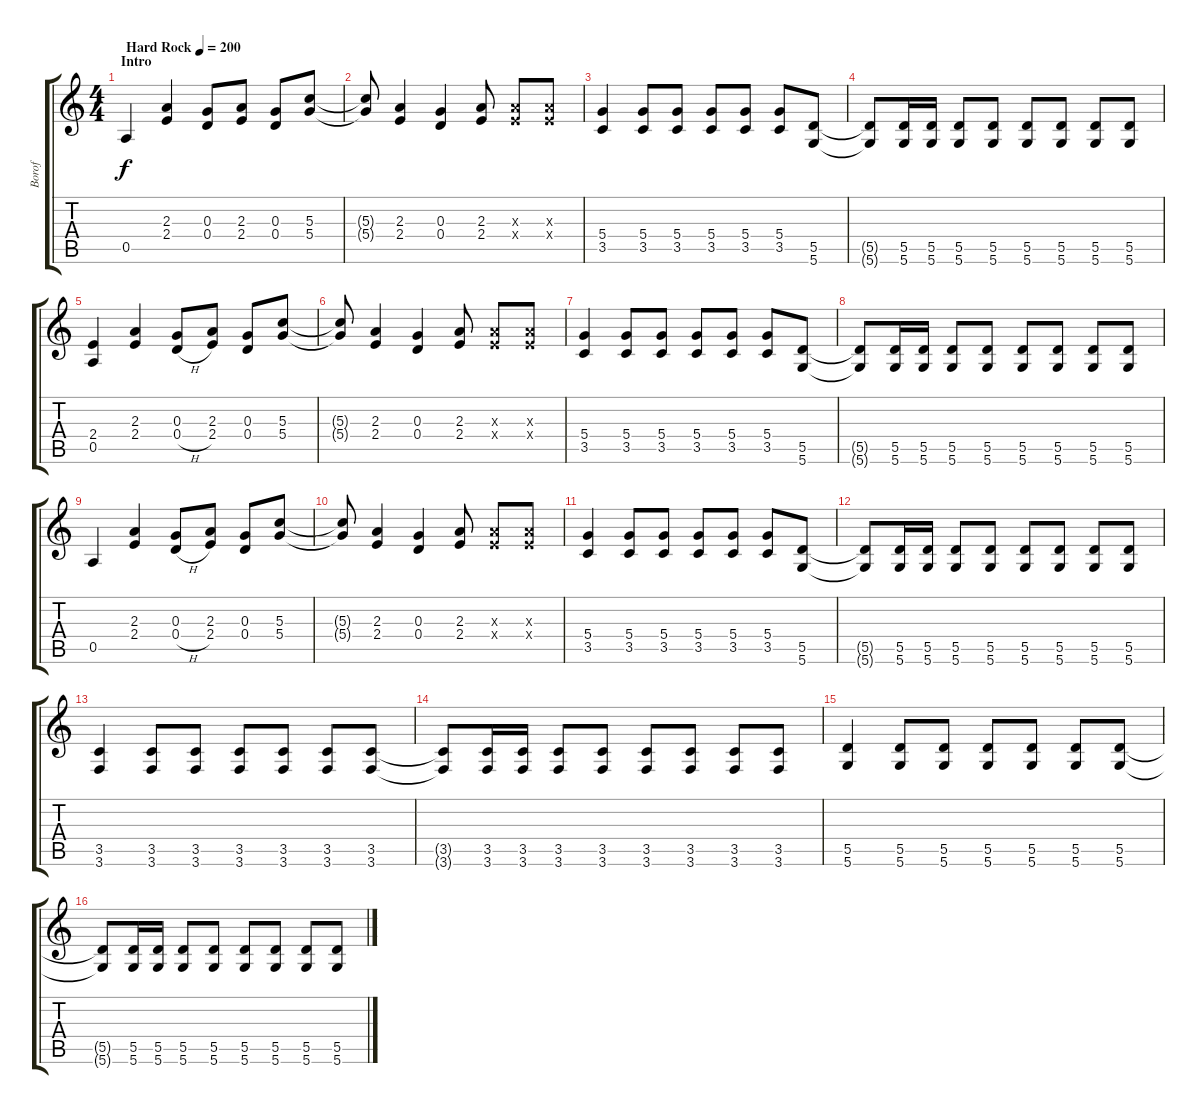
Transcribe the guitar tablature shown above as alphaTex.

\track ("Borof" "Borof") {instrument distortionguitar}
\staff {score tabs}
\tuning (E4 B3 G3 D3 A2 D2) {hide}
\ts (4 4)
\section ("" "Intro")
\tempo (200 "Hard Rock")
\clef g2
\ks c
0.5.4{dy f instrument distortionguitar} (2.3 2.4).4 (0.3 0.4).8 (2.3 2.4).8 (0.3 0.4).8 (5.3 5.4).8 |
(5.3{t} 5.4{t}).8 (2.3 2.4).4 (0.3 0.4).4 (2.3 2.4).8 (2.3{x} 2.4{x}).8 (2.3{x} 2.4{x}).8 |
(5.4 3.5).4 (5.4 3.5).8 (5.4 3.5).8 (5.4 3.5).8 (5.4 3.5).8 (5.4 3.5).8 (5.5 5.6).8 |
(5.5{t} 5.6{t}).8 (5.5 5.6).16 (5.5 5.6).16 (5.5 5.6).8 (5.5 5.6).8 (5.5 5.6).8 (5.5 5.6).8 (5.5 5.6).8 (5.5 5.6).8 |
(2.4 0.5).4 (2.3 2.4).4 (0.3 0.4{h}).8 (2.3 2.4).8 (0.3 0.4).8 (5.3 5.4).8 |
(5.3{t} 5.4{t}).8 (2.3 2.4).4 (0.3 0.4).4 (2.3 2.4).8 (2.3{x} 2.4{x}).8 (2.3{x} 2.4{x}).8 |
(5.4 3.5).4 (5.4 3.5).8 (5.4 3.5).8 (5.4 3.5).8 (5.4 3.5).8 (5.4 3.5).8 (5.5 5.6).8 |
(5.5{t} 5.6{t}).8 (5.5 5.6).16 (5.5 5.6).16 (5.5 5.6).8 (5.5 5.6).8 (5.5 5.6).8 (5.5 5.6).8 (5.5 5.6).8 (5.5 5.6).8 |
0.5.4 (2.3 2.4).4 (0.3 0.4{h}).8 (2.3 2.4).8 (0.3 0.4).8 (5.3 5.4).8 |
(5.3{t} 5.4{t}).8 (2.3 2.4).4 (0.3 0.4).4 (2.3 2.4).8 (2.3{x} 2.4{x}).8 (2.3{x} 2.4{x}).8 |
(5.4 3.5).4 (5.4 3.5).8 (5.4 3.5).8 (5.4 3.5).8 (5.4 3.5).8 (5.4 3.5).8 (5.5 5.6).8 |
(5.5{t} 5.6{t}).8 (5.5 5.6).16 (5.5 5.6).16 (5.5 5.6).8 (5.5 5.6).8 (5.5 5.6).8 (5.5 5.6).8 (5.5 5.6).8 (5.5 5.6).8 |
(3.5 3.6).4 (3.5 3.6).8 (3.5 3.6).8 (3.5 3.6).8 (3.5 3.6).8 (3.5 3.6).8 (3.5 3.6).8 |
(3.5{t} 3.6{t}).8 (3.5 3.6).16 (3.5 3.6).16 (3.5 3.6).8 (3.5 3.6).8 (3.5 3.6).8 (3.5 3.6).8 (3.5 3.6).8 (3.5 3.6).8 |
(5.5 5.6).4 (5.5 5.6).8 (5.5 5.6).8 (5.5 5.6).8 (5.5 5.6).8 (5.5 5.6).8 (5.5 5.6).8 |
(5.5{t} 5.6{t}).8 (5.5 5.6).16 (5.5 5.6).16 (5.5 5.6).8 (5.5 5.6).8 (5.5 5.6).8 (5.5 5.6).8 (5.5 5.6).8 (5.5 5.6).8
